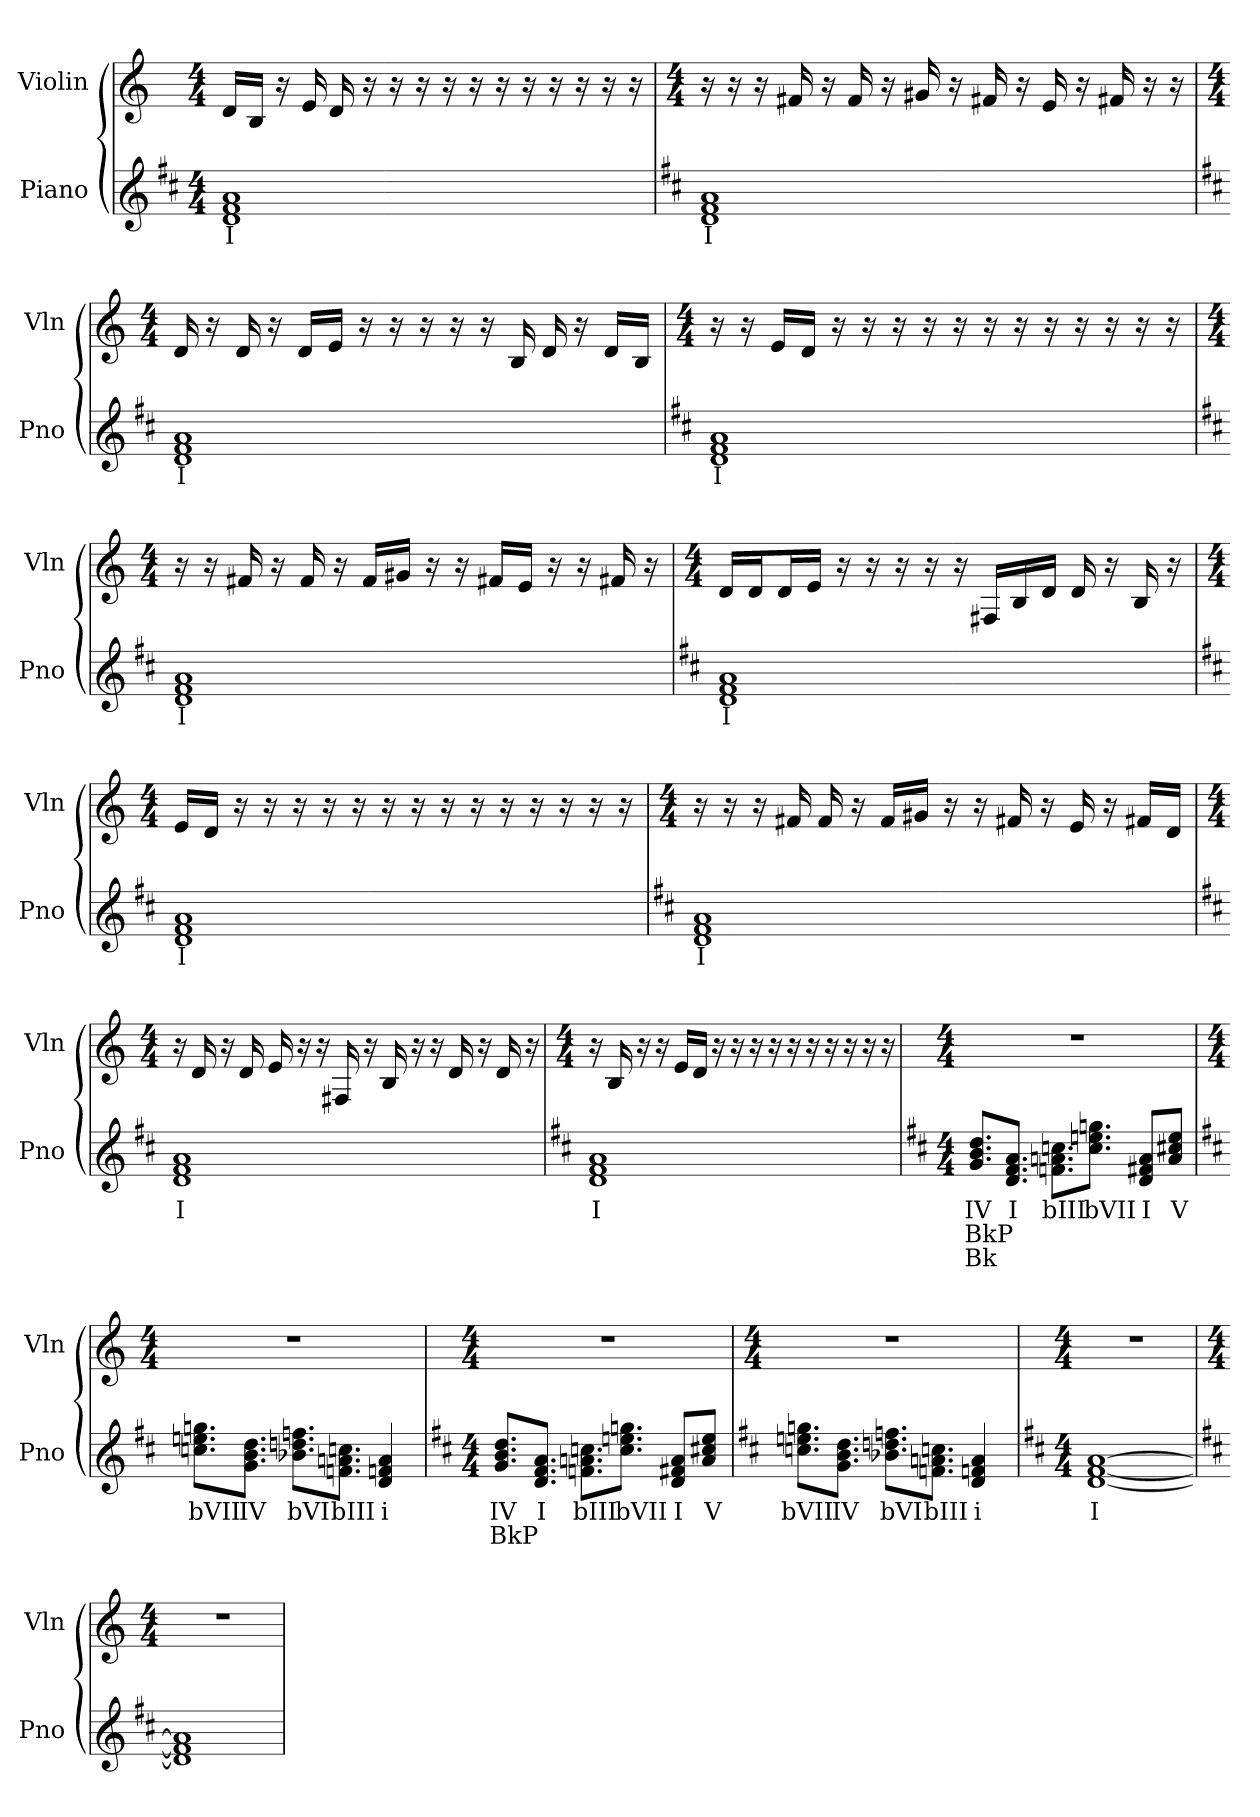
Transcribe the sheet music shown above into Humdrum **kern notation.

**kern	**text	**text	**text	**kern
*part2	*part2	*part2	*part2	*part1
*staff2	*staff2	*staff2	*staff2	*staff1
*I"Piano	*	*	*	*I"Violin
*I'Pno	*	*	*	*I'Vln
*k[f#c#]	*	*	*	*
*D:	*	*	*	*
*M4/4	*	*	*	*M4/4
=	=	=	=	=
1d 1f# 1a	I	.	.	16dLL
.	.	.	.	16BJJ
.	.	.	.	16r
.	.	.	.	16e
.	.	.	.	16d
.	.	.	.	16r
.	.	.	.	16r
.	.	.	.	16r
.	.	.	.	16r
.	.	.	.	16r
.	.	.	.	16r
.	.	.	.	16r
.	.	.	.	16r
.	.	.	.	16r
.	.	.	.	16r
.	.	.	.	16r
=	=	=	=	=
*k[f#c#]	*	*	*	*
*D:	*	*	*	*
*	*	*	*	*M4/4
1d 1f# 1a	I	.	.	16r
.	.	.	.	16r
.	.	.	.	16r
.	.	.	.	16f#X
.	.	.	.	16r
.	.	.	.	16f#
.	.	.	.	16r
.	.	.	.	16g#X
.	.	.	.	16r
.	.	.	.	16f#X
.	.	.	.	16r
.	.	.	.	16e
.	.	.	.	16r
.	.	.	.	16f#X
.	.	.	.	16r
.	.	.	.	16r
=	=	=	=	=
*k[f#c#]	*	*	*	*
*D:	*	*	*	*
*	*	*	*	*M4/4
1d 1f# 1a	I	.	.	16d
.	.	.	.	16r
.	.	.	.	16d
.	.	.	.	16r
.	.	.	.	16dLL
.	.	.	.	16eJJ
.	.	.	.	16r
.	.	.	.	16r
.	.	.	.	16r
.	.	.	.	16r
.	.	.	.	16r
.	.	.	.	16B
.	.	.	.	16d
.	.	.	.	16r
.	.	.	.	16dLL
.	.	.	.	16BJJ
=	=	=	=	=
*k[f#c#]	*	*	*	*
*D:	*	*	*	*
*	*	*	*	*M4/4
1d 1f# 1a	I	.	.	16r
.	.	.	.	16r
.	.	.	.	16eLL
.	.	.	.	16dJJ
.	.	.	.	16r
.	.	.	.	16r
.	.	.	.	16r
.	.	.	.	16r
.	.	.	.	16r
.	.	.	.	16r
.	.	.	.	16r
.	.	.	.	16r
.	.	.	.	16r
.	.	.	.	16r
.	.	.	.	16r
.	.	.	.	16r
=	=	=	=	=
*k[f#c#]	*	*	*	*
*D:	*	*	*	*
*	*	*	*	*M4/4
1d 1f# 1a	I	.	.	16r
.	.	.	.	16r
.	.	.	.	16f#X
.	.	.	.	16r
.	.	.	.	16f#
.	.	.	.	16r
.	.	.	.	16f#LL
.	.	.	.	16g#XJJ
.	.	.	.	16r
.	.	.	.	16r
.	.	.	.	16f#XLL
.	.	.	.	16eJJ
.	.	.	.	16r
.	.	.	.	16r
.	.	.	.	16f#X
.	.	.	.	16r
=	=	=	=	=
*k[f#c#]	*	*	*	*
*D:	*	*	*	*
*	*	*	*	*M4/4
1d 1f# 1a	I	.	.	16dLL
.	.	.	.	16dJ
.	.	.	.	16dL
.	.	.	.	16eJJ
.	.	.	.	16r
.	.	.	.	16r
.	.	.	.	16r
.	.	.	.	16r
.	.	.	.	16r
.	.	.	.	16F#XLL
.	.	.	.	16B
.	.	.	.	16dJJ
.	.	.	.	16d
.	.	.	.	16r
.	.	.	.	16B
.	.	.	.	16r
=	=	=	=	=
*k[f#c#]	*	*	*	*
*D:	*	*	*	*
*	*	*	*	*M4/4
1d 1f# 1a	I	.	.	16eLL
.	.	.	.	16dJJ
.	.	.	.	16r
.	.	.	.	16r
.	.	.	.	16r
.	.	.	.	16r
.	.	.	.	16r
.	.	.	.	16r
.	.	.	.	16r
.	.	.	.	16r
.	.	.	.	16r
.	.	.	.	16r
.	.	.	.	16r
.	.	.	.	16r
.	.	.	.	16r
.	.	.	.	16r
=	=	=	=	=
*k[f#c#]	*	*	*	*
*D:	*	*	*	*
*	*	*	*	*M4/4
1d 1f# 1a	I	.	.	16r
.	.	.	.	16r
.	.	.	.	16r
.	.	.	.	16f#X
.	.	.	.	16f#
.	.	.	.	16r
.	.	.	.	16f#LL
.	.	.	.	16g#XJJ
.	.	.	.	16r
.	.	.	.	16r
.	.	.	.	16f#X
.	.	.	.	16r
.	.	.	.	16e
.	.	.	.	16r
.	.	.	.	16f#XLL
.	.	.	.	16dJJ
=	=	=	=	=
*k[f#c#]	*	*	*	*
*D:	*	*	*	*
*	*	*	*	*M4/4
1d 1f# 1a	I	.	.	16r
.	.	.	.	16d
.	.	.	.	16r
.	.	.	.	16d
.	.	.	.	16e
.	.	.	.	16r
.	.	.	.	16r
.	.	.	.	16F#X
.	.	.	.	16r
.	.	.	.	16B
.	.	.	.	16r
.	.	.	.	16r
.	.	.	.	16d
.	.	.	.	16r
.	.	.	.	16d
.	.	.	.	16r
=	=	=	=	=
*k[f#c#]	*	*	*	*
*D:	*	*	*	*
*	*	*	*	*M4/4
1d 1f# 1a	I	.	.	16r
.	.	.	.	16B
.	.	.	.	16r
.	.	.	.	16r
.	.	.	.	16eLL
.	.	.	.	16dJJ
.	.	.	.	16r
.	.	.	.	16r
.	.	.	.	16r
.	.	.	.	16r
.	.	.	.	16r
.	.	.	.	16r
.	.	.	.	16r
.	.	.	.	16r
.	.	.	.	16r
.	.	.	.	16r
=	=	=	=	=
*k[f#c#]	*	*	*	*
*D:	*	*	*	*
*M4/4	*	*	*	*M4/4
8.g 8.b 8.ddL	IV	BkP	Bk	1r
8.d 8.f# 8.aJ	I	.	.	.
8.fn 8.an 8.ccnL	bIII	.	.	.
8.cc 8.een 8.ggnJ	bVII	.	.	.
8d 8f#X 8aL	I	.	.	.
8a 8cc#X 8eeJ	V	.	.	.
=	=	=	=	=
*k[f#c#]	*	*	*	*
*D:	*	*	*	*
*	*	*	*	*M4/4
8.ccn 8.een 8.ggnL	bVII	.	.	1r
8.g 8.b 8.ddJ	IV	.	.	.
8.b-X 8.ddn 8.ffnL	bVI	.	.	.
8.fn 8.an 8.ccnJ	bIII	.	.	.
4d 4fn 4a	i	.	.	.
=	=	=	=	=
*k[f#c#]	*	*	*	*
*D:	*	*	*	*
*M4/4	*	*	*	*M4/4
8.g 8.b 8.ddL	IV	BkP	.	1r
8.d 8.f# 8.aJ	I	.	.	.
8.fn 8.an 8.ccnL	bIII	.	.	.
8.cc 8.een 8.ggnJ	bVII	.	.	.
8d 8f#X 8aL	I	.	.	.
8a 8cc#X 8eeJ	V	.	.	.
=	=	=	=	=
*k[f#c#]	*	*	*	*
*D:	*	*	*	*
*	*	*	*	*M4/4
8.ccn 8.een 8.ggnL	bVII	.	.	1r
8.g 8.b 8.ddJ	IV	.	.	.
8.b-X 8.ddn 8.ffnL	bVI	.	.	.
8.fn 8.an 8.ccnJ	bIII	.	.	.
4d 4fn 4a	i	.	.	.
=	=	=	=	=
*k[f#c#]	*	*	*	*
*D:	*	*	*	*
*M4/4	*	*	*	*M4/4
[1d [1f# [1a	I	.	.	1r
=	=	=	=	=
*k[f#c#]	*	*	*	*
*D:	*	*	*	*
*	*	*	*	*M4/4
1d] 1f#] 1a]	.	.	.	1r
=	=	=	=	=
*-	*-	*-	*-	*-
